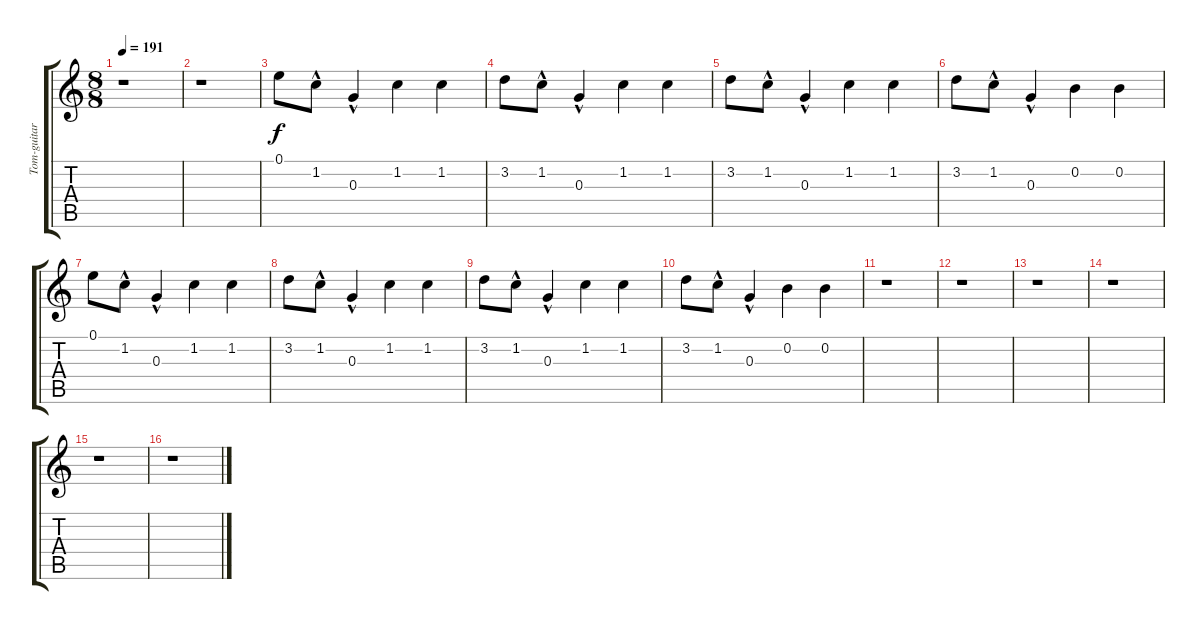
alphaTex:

\track ("Tom-guitar" "Tom-guitar") {instrument distortionguitar}
\staff {score tabs}
\tuning (E4 B3 G3 D3 A2 E2) {hide}
\ts (8 8)
\tempo 191
\clef g2
\ks c
r.1{dy f instrument distortionguitar} |
r.1 |
0.1.8 1.2{hac}.8 0.3{hac}.4 1.2.4 1.2.4 |
3.2.8 1.2{hac}.8 0.3{hac}.4 1.2.4 1.2.4 |
3.2.8 1.2{hac}.8 0.3{hac}.4 1.2.4 1.2.4 |
3.2.8 1.2{hac}.8 0.3{hac}.4 0.2.4 0.2.4 |
0.1.8 1.2{hac}.8 0.3{hac}.4 1.2.4 1.2.4 |
3.2.8 1.2{hac}.8 0.3{hac}.4 1.2.4 1.2.4 |
3.2.8 1.2{hac}.8 0.3{hac}.4 1.2.4 1.2.4 |
3.2.8 1.2{hac}.8 0.3{hac}.4 0.2.4 0.2.4 |
r.1 |
r.1 |
r.1 |
r.1 |
r.1 |
r.1
